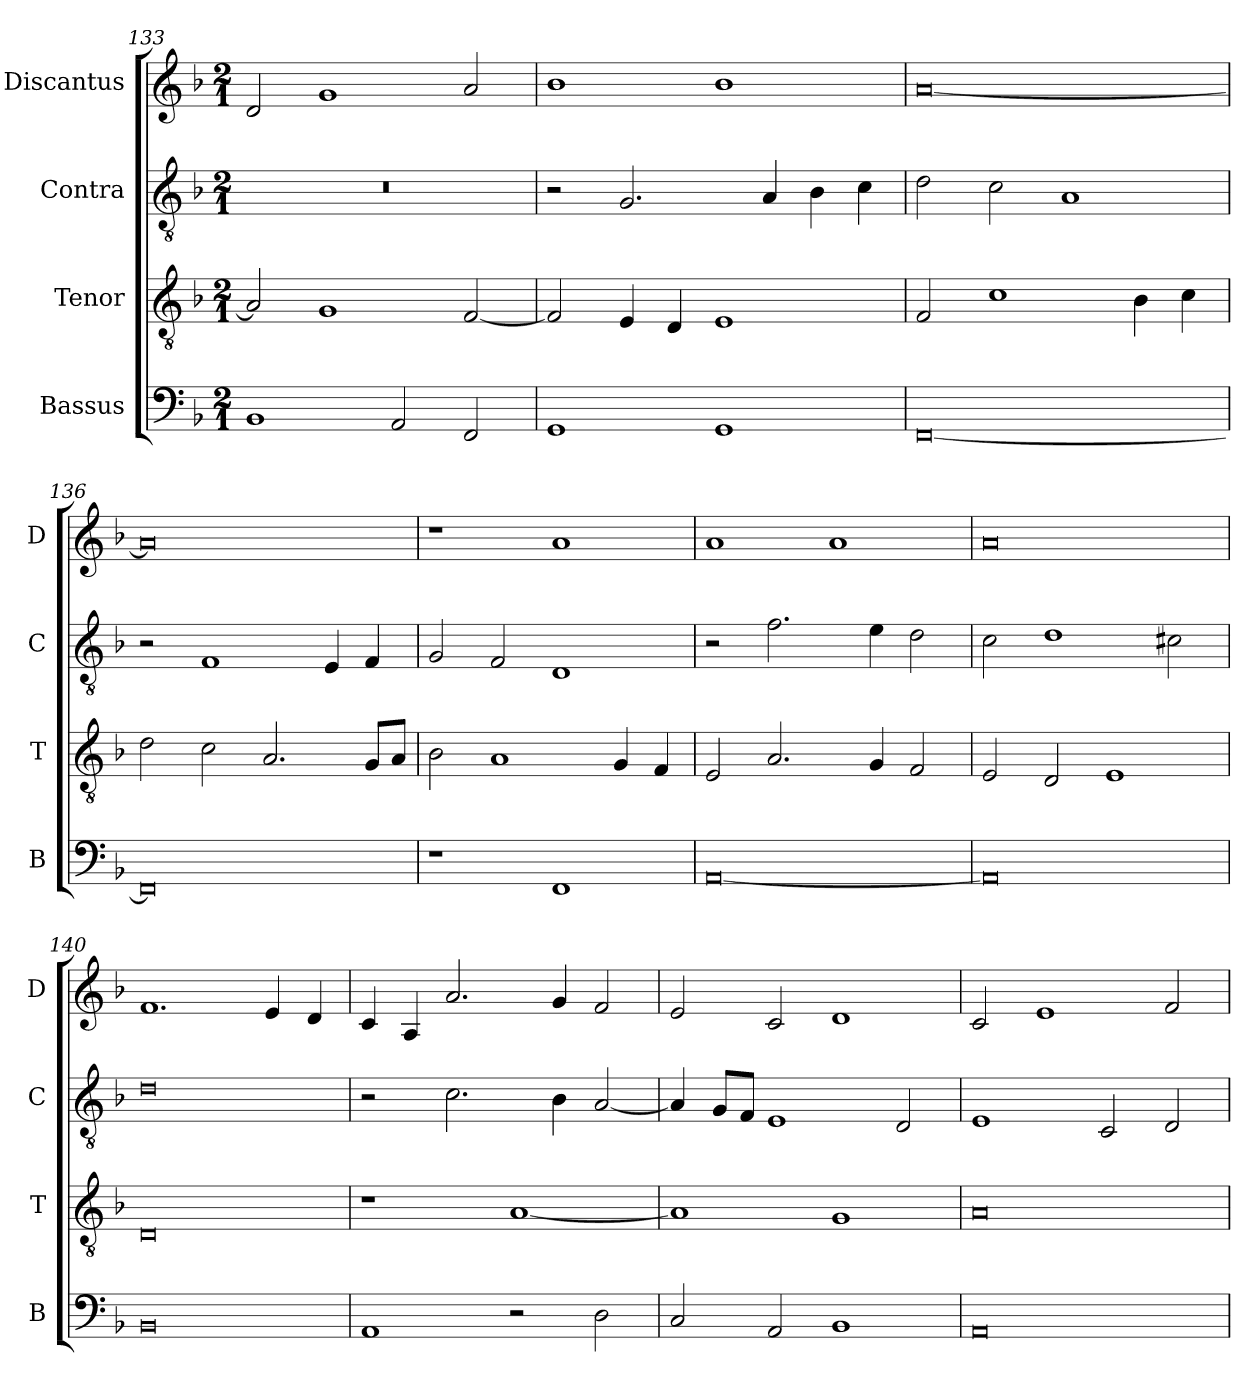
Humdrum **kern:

**kern	**kern	**kern	**kern
*part4	*part3	*part2	*part1
*staff4	*staff3	*staff2	*staff1
*I"Bassus	*I"Tenor	*I"Contra	*I"Discantus
*I'B	*I'T	*I'C	*I'D
*clefF4	*clefGv2	*clefGv2	*clefG2
*k[b-]	*k[b-]	*k[b-]	*k[b-]
*M2/1	*M2/1	*M2/1	*M2/1
=133	=133	=133	=133
1BB-	2A/]	0r	2d/
.	1G	.	1g
2AA/	.	.	.
2FF/	[2F/	.	2a/
=134	=134	=134	=134
1GG	2F/]	2r	1b-
.	4E/	2.G/	.
.	4D/	.	.
1GG	1E	.	1b-
.	.	4A/	.
.	.	4B-\	.
.	.	4c\	.
=135	=135	=135	=135
[0FF	2F/	2d\	[0a
.	1c	2c\	.
.	.	1A	.
.	4B-\	.	.
.	4c\	.	.
=136	=136	=136	=136
0FF]	2d\	2r	0a]
.	2c\	1F	.
.	2.A/	.	.
.	.	4E/	.
.	8G/L	4F/	.
.	8A/J	.	.
=137	=137	=137	=137
1r	2B-\	2G/	1r
.	1A	2F/	.
1FF	.	1D	1a
.	4G/	.	.
.	4F/	.	.
=138	=138	=138	=138
[0AA	2E/	2r	1a
.	2.A/	2.f\	.
.	.	.	1a
.	4G/	4e\	.
.	2F/	2d\	.
=139	=139	=139	=139
0AA]	2E/	2c\	0a
.	2D/	1d	.
.	1E	.	.
.	.	2c#X\	.
=140	=140	=140	=140
0BB-	0D	0d	1.f
.	.	.	4e/
.	.	.	4d/
=141	=141	=141	=141
1AA	1r	2r	4c/
.	.	.	4A/
.	.	2.c\	2.a/
2r	[1A	.	.
.	.	4B-\	4g/
2D\	.	[2A/	2f/
=142	=142	=142	=142
2C/	1A]	4A/]	2e/
.	.	8G/L	.
.	.	8F/J	.
2AA/	.	1E	2c/
1BB-	1G	.	1d
.	.	2D/	.
=143	=143	=143	=143
0AA	0A	1E	2c/
.	.	.	1e
.	.	2C/	.
.	.	2D/	2f/
=	=	=	=
*-	*-	*-	*-
